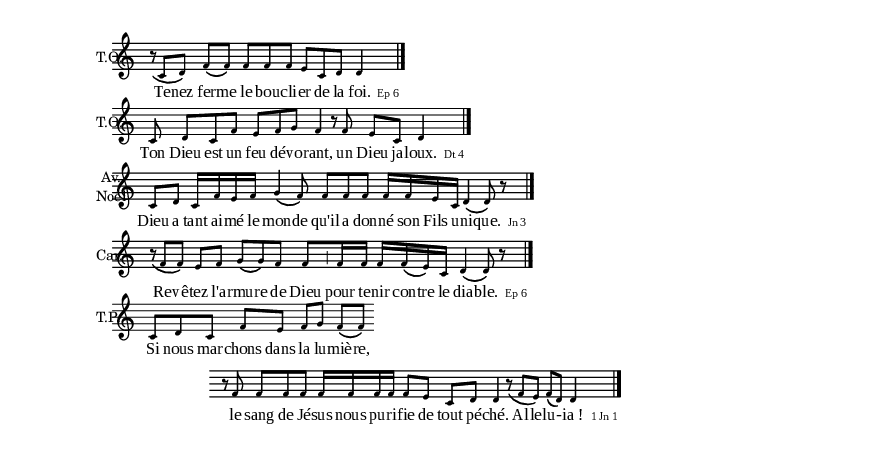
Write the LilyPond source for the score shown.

\version "2.10.0"
\include "definitions.ly"

%\markup { psaume 17 }

\relative c' { 
	\new Staff {
		\cadenzaOn
		\set Staff.instrumentName = \markup{ \center-align { T.O. } }
		
		
\times 2/3 { r8_\( c[ d]\) } f[\( f\)] \times 2/3 { f[ f f] } \times 2/3 { e[ c d] } d4

		
		
		\endBar
	}

	\addlyrics {
		Te -- nez fer -- me le bou -- cli -- er de la foi.
		\markup { \citation #"Ep 6" } }
	
	

}
\relative c' { 
	\new Staff {
		\cadenzaOn
		\set Staff.instrumentName = \markup{ \center-align { T.O. } }
		
		c8 
		\times 2/3 { d[ c f] }
		\times 2/3 { e[ f g] }
		f4 
		\pespace
		r8 f e[ c] d4	
		\endBar
	}

	\addlyrics {
		Ton Dieu est un feu dé -- vo -- rant, un Dieu ja -- loux.
		\markup { \citation #"Dt 4" } }
	
	
}


\relative c' { 
	\new Staff {
		\cadenzaOn
		\set Staff.instrumentName = \markup{ \center-align { Av. Noël } }
		
		c8[ d]  c16[ f e f] \times 2/3 { g4\( f8\) }  \times 2/3 { f8[ f f] } f16[ f e c] d4\( d8\) r8
		\endBar
	}

	\addlyrics {
		Dieu a tant ai -- mé le mon -- de qu'il a don -- né son Fils u -- ni -- que. 
		\markup { \citation #"Jn 3" } }
	
	
}


\relative c' { 
	\new Staff {
		\cadenzaOn
		\set Staff.instrumentName = \markup{ \center-align { Car. } }
		\times 2/3 { r8_\( f[ f]\) } e[ f] \times 2/3 { g[\( g\) f] } f8[\cesurebasse f16 f] f16[ f\( e\) c] d4\( d8\) r8
		\endBar
	}

	\addlyrics {
		Re -- vê -- tez l'a -- rmu -- re de Dieu pour te -- nir con -- tre le dia -- ble.
		\markup { \citation #"Ep 6" } }
	
	
}
\relative c' { 
	\new Staff {
		\cadenzaOn
		\set Staff.instrumentName = \markup{ \center-align { T.P. } }
		
		\times 2/3 { c8 [d c] }
		f[ e] f[ g] f[\( f\)] 
		
		\ifIndent r f 
		\times 2/3 { f[ f f] }
		f16[ f f f] f8[ e] c[ d] d4
		\espall
		\times 2/3 { r8_\( f[ e\)] }
		f[\( d\)] d4
		\endBar
	}

	\addlyrics {
		Si nous mar -- chons dans la lu -- miè -- re, le sang de Jé -- sus nous pu -- ri -- fie de tout pé -- ché. Al -- le -- lu -- - -- "ia !"
		\markup { \citation #"1 Jn 1" } }
	
	
}

